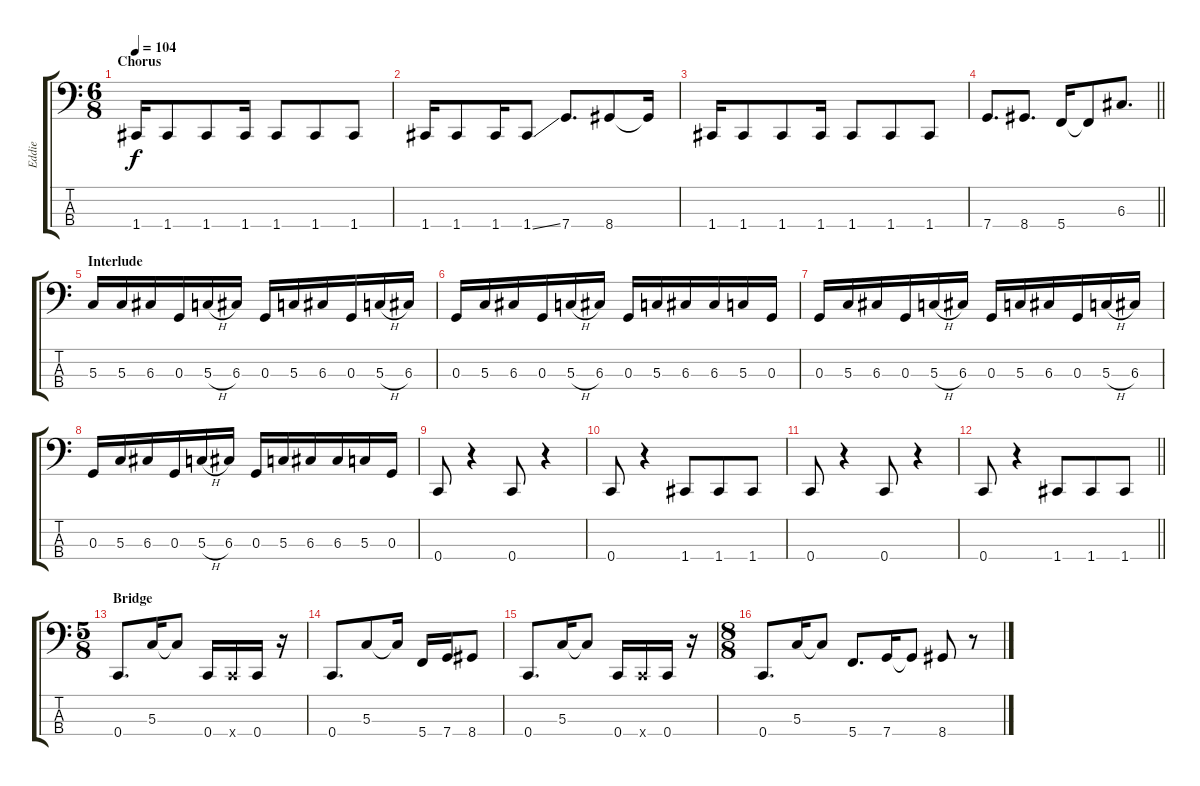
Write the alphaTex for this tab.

\track ("Eddie" "Eddie") {instrument electricbasspick}
\staff {score tabs}
\tuning (F2 C2 G1 C1) {hide}
\ts (6 8)
\section ("" "Chorus")
\tempo 104
\clef f4
\ks c
1.4.16{dy f} 1.4.8 1.4.8 1.4.16 1.4.8 1.4.8 1.4.8 |
1.4.16 1.4.8 1.4.16 1.4{ss}.8 7.4.8{d} 8.4.8 8.4{t}.16 |
1.4.16 1.4.8 1.4.8 1.4.16 1.4.8 1.4.8 1.4.8 |
\barLineRight lightlight
7.4.8{d} 8.4.8{d} 5.4.16 5.4{t}.8 6.3.8{d} |
\section ("" "Interlude")
5.3.16 5.3.16 6.3.16 0.3.16 5.3{h}.16 6.3.16 0.3.16 5.3.16 6.3.16 0.3.16 5.3{h}.16 6.3.16 |
0.3.16 5.3.16 6.3.16 0.3.16 5.3{h}.16 6.3.16 0.3.16 5.3.16 6.3.16 6.3.16 5.3.16 0.3.16 |
0.3.16 5.3.16 6.3.16 0.3.16 5.3{h}.16 6.3.16 0.3.16 5.3.16 6.3.16 0.3.16 5.3{h}.16 6.3.16 |
0.3.16 5.3.16 6.3.16 0.3.16 5.3{h}.16 6.3.16 0.3.16 5.3.16 6.3.16 6.3.16 5.3.16 0.3.16 |
0.4.8 r.4 0.4.8 r.4 |
0.4.8 r.4 1.4.8 1.4.8 1.4.8 |
0.4.8 r.4 0.4.8 r.4 |
\barLineRight lightlight
0.4.8 r.4 1.4.8 1.4.8 1.4.8 |
\ts (5 8)
\section ("" "Bridge")
0.4.8{d} 5.3.16 5.3{t}.8 0.4.16 0.4{x}.16 0.4.16 r.16 |
0.4.8{d} 5.3.8 5.3{t}.16 5.4.16 7.4.16 8.4.8 |
0.4.8{d} 5.3.16 5.3{t}.8 0.4.16 0.4{x}.16 0.4.16 r.16 |
\ts (8 8)
0.4.8{d} 5.3.16 5.3{t}.8 5.4.8{d} 7.4.16 7.4{t}.8 8.4.8 r.8
